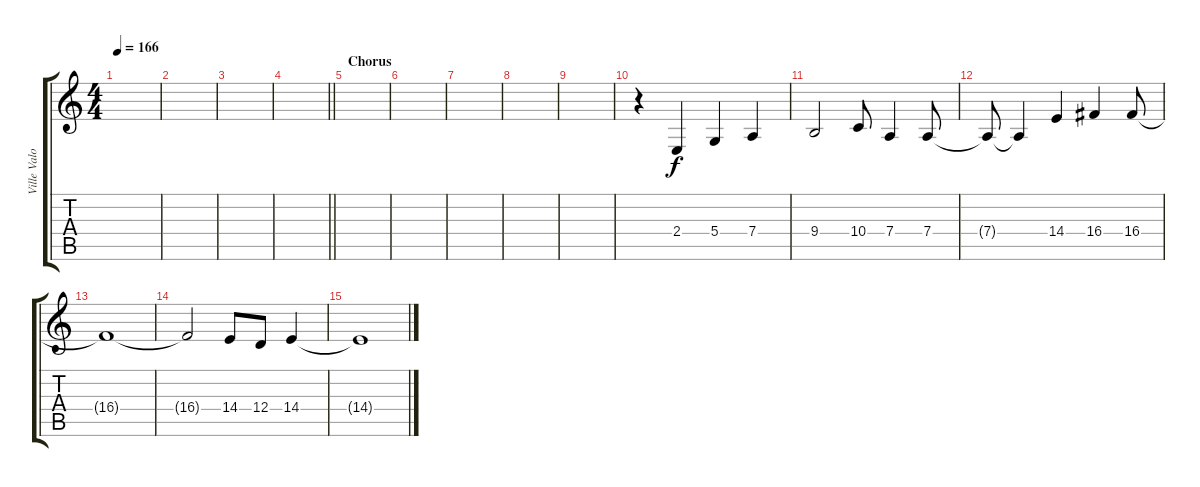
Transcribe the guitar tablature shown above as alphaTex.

\track ("Ville Valo" "Ville Valo") {instrument flute}
\staff {score tabs}
\tuning (E4 B3 G3 D3 A2 E2) {hide}
\ts (4 4)
\tempo 166
\clef g2
\ks c
|
|
|
\barLineRight lightlight
|
\section ("" "Chorus")
|
|
|
|
|
r.4 2.4.4 5.4.4 7.4.4 |
9.4.2 10.4.8 7.4.4 7.4.8 |
7.4{t}.8 7.4{t}.4 14.4.4 16.4.4 16.4.8 |
16.4{t}.1 |
16.4{t}.2 14.4.8 12.4.8 14.4.4 |
14.4{t}.1
